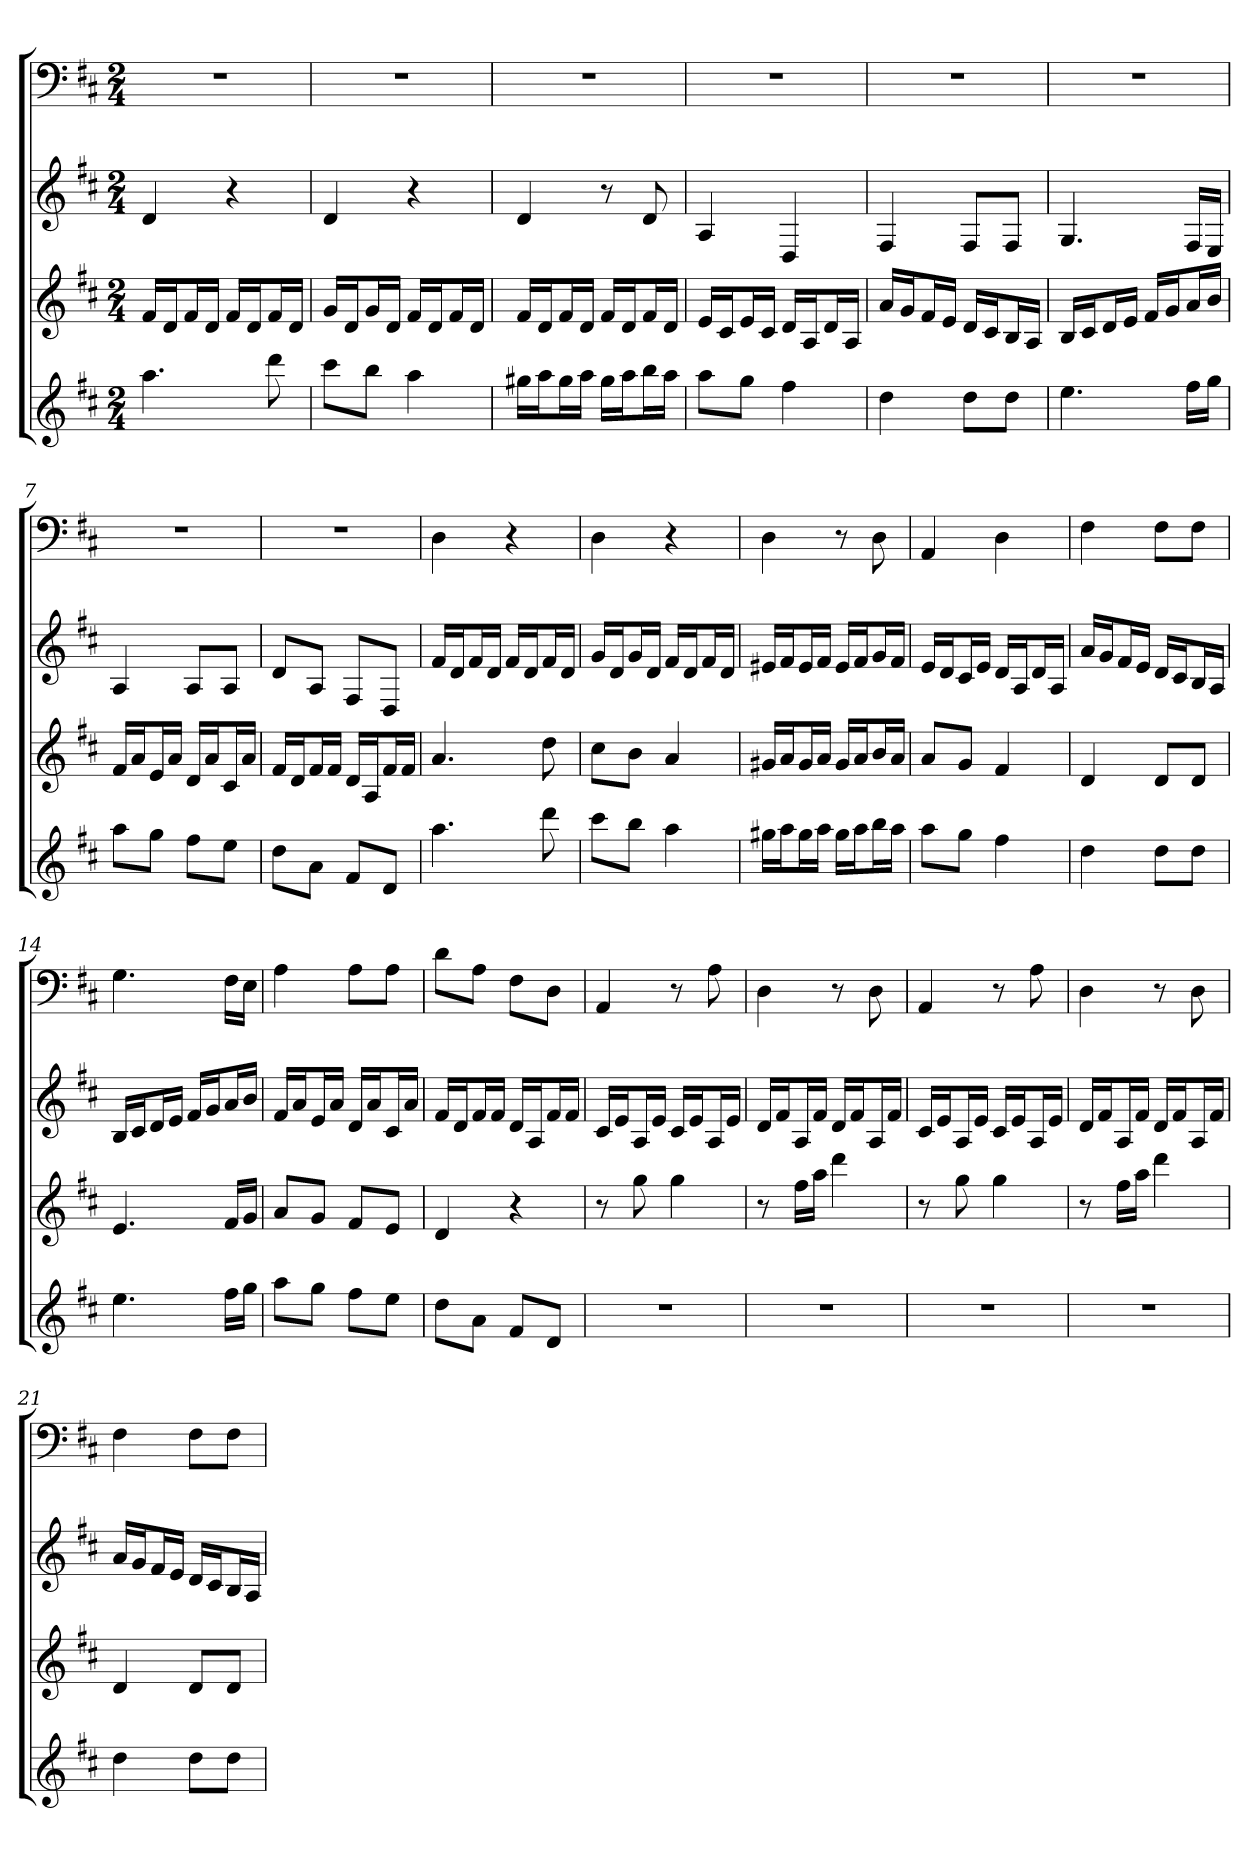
**kern	**kern	**kern	**kern
*part4	*part3	*part2	*part1
*staff4	*staff3	*staff2	*staff1
*k[f#c#]	*k[f#c#]	*k[f#c#]	*k[f#c#]
*D:	*D:	*D:	*D:
*M2/4	*M2/4	*M2/4	*M2/4
=1	=1	=1	=1
4.aa	16f#LL	4d	2r
.	16dJ	.	.
.	16f#L	.	.
.	16dJJ	.	.
.	16f#LL	4r	.
.	16dJ	.	.
8ddd	16f#L	.	.
.	16dJJ	.	.
=2	=2	=2	=2
8ccc#L	16gLL	4d	2r
.	16dJ	.	.
8bbJ	16gL	.	.
.	16dJJ	.	.
4aa	16f#LL	4r	.
.	16dJ	.	.
.	16f#L	.	.
.	16dJJ	.	.
=3	=3	=3	=3
16gg#XLL	16f#LL	4d	2r
16aaJ	16dJ	.	.
16gg#L	16f#L	.	.
16aaJJ	16dJJ	.	.
16gg#LL	16f#LL	8r	.
16aaJ	16dJ	.	.
16bbL	16f#L	8d	.
16aaJJ	16dJJ	.	.
=4	=4	=4	=4
8aaL	16eLL	4A	2r
.	16c#J	.	.
8ggJ	16eL	.	.
.	16c#JJ	.	.
4ff#	16dLL	4D	.
.	16AJ	.	.
.	16dL	.	.
.	16AJJ	.	.
=5	=5	=5	=5
4dd	16aLL	4F#	2r
.	16gJ	.	.
.	16f#L	.	.
.	16eJJ	.	.
8ddL	16dLL	8F#L	.
.	16c#J	.	.
8ddJ	16BL	8F#J	.
.	16AJJ	.	.
=6	=6	=6	=6
4.ee	16BLL	4.G	2r
.	16c#J	.	.
.	16dL	.	.
.	16eJJ	.	.
.	16f#LL	.	.
.	16gJ	.	.
16ff#LL	16aL	16F#LL	.
16ggJJ	16bJJ	16EJJ	.
=7	=7	=7	=7
8aaL	16f#LL	4A	2r
.	16aJ	.	.
8ggJ	16eL	.	.
.	16aJJ	.	.
8ff#L	16dLL	8AL	.
.	16aJ	.	.
8eeJ	16c#L	8AJ	.
.	16aJJ	.	.
=8	=8	=8	=8
8ddL	16f#LL	8dL	2r
.	16dJ	.	.
8aJ	16f#L	8AJ	.
.	16f#JJ	.	.
8f#L	16dLL	8F#L	.
.	16AJ	.	.
8dJ	16f#L	8DJ	.
.	16f#JJ	.	.
=9	=9	=9	=9
4.aa	4.a	16f#LL	4D
.	.	16dJ	.
.	.	16f#L	.
.	.	16dJJ	.
.	.	16f#LL	4r
.	.	16dJ	.
8ddd	8dd	16f#L	.
.	.	16dJJ	.
=10	=10	=10	=10
8ccc#L	8cc#L	16gLL	4D
.	.	16dJ	.
8bbJ	8bJ	16gL	.
.	.	16dJJ	.
4aa	4a	16f#LL	4r
.	.	16dJ	.
.	.	16f#L	.
.	.	16dJJ	.
=11	=11	=11	=11
16gg#XLL	16g#XLL	16e#XLL	4D
16aaJ	16aJ	16f#J	.
16gg#L	16g#L	16e#L	.
16aaJJ	16aJJ	16f#JJ	.
16gg#LL	16g#LL	16e#LL	8r
16aaJ	16aJ	16f#J	.
16bbL	16bL	16gL	8D
16aaJJ	16aJJ	16f#JJ	.
=12	=12	=12	=12
8aaL	8aL	16eLL	4AA
.	.	16dJ	.
8ggJ	8gJ	16c#L	.
.	.	16eJJ	.
4ff#	4f#	16dLL	4D
.	.	16AJ	.
.	.	16dL	.
.	.	16AJJ	.
=13	=13	=13	=13
4dd	4d	16aLL	4F#
.	.	16gJ	.
.	.	16f#L	.
.	.	16eJJ	.
8ddL	8dL	16dLL	8F#L
.	.	16c#J	.
8ddJ	8dJ	16BL	8F#J
.	.	16AJJ	.
=14	=14	=14	=14
4.ee	4.e	16BLL	4.G
.	.	16c#J	.
.	.	16dL	.
.	.	16eJJ	.
.	.	16f#LL	.
.	.	16gJ	.
16ff#LL	16f#LL	16aL	16F#LL
16ggJJ	16gJJ	16bJJ	16EJJ
=15	=15	=15	=15
8aaL	8aL	16f#LL	4A
.	.	16aJ	.
8ggJ	8gJ	16eL	.
.	.	16aJJ	.
8ff#L	8f#L	16dLL	8AL
.	.	16aJ	.
8eeJ	8eJ	16c#L	8AJ
.	.	16aJJ	.
=16	=16	=16	=16
8ddL	4d	16f#LL	8dL
.	.	16dJ	.
8aJ	.	16f#L	8AJ
.	.	16f#JJ	.
8f#L	4r	16dLL	8F#L
.	.	16AJ	.
8dJ	.	16f#L	8DJ
.	.	16f#JJ	.
=17	=17	=17	=17
2r	8r	16c#LL	4AA
.	.	16eJ	.
.	8gg	16AL	.
.	.	16eJJ	.
.	4gg	16c#LL	8r
.	.	16eJ	.
.	.	16AL	8A
.	.	16eJJ	.
=18	=18	=18	=18
2r	8r	16dLL	4D
.	.	16f#J	.
.	16ff#LL	16AL	.
.	16aaJJ	16f#JJ	.
.	4ddd	16dLL	8r
.	.	16f#J	.
.	.	16AL	8D
.	.	16f#JJ	.
=19	=19	=19	=19
2r	8r	16c#LL	4AA
.	.	16eJ	.
.	8gg	16AL	.
.	.	16eJJ	.
.	4gg	16c#LL	8r
.	.	16eJ	.
.	.	16AL	8A
.	.	16eJJ	.
=20	=20	=20	=20
2r	8r	16dLL	4D
.	.	16f#J	.
.	16ff#LL	16AL	.
.	16aaJJ	16f#JJ	.
.	4ddd	16dLL	8r
.	.	16f#J	.
.	.	16AL	8D
.	.	16f#JJ	.
=21	=21	=21	=21
4dd	4d	16aLL	4F#
.	.	16gJ	.
.	.	16f#L	.
.	.	16eJJ	.
8ddL	8dL	16dLL	8F#L
.	.	16c#J	.
8ddJ	8dJ	16BL	8F#J
.	.	16AJJ	.
=	=	=	=
*-	*-	*-	*-
